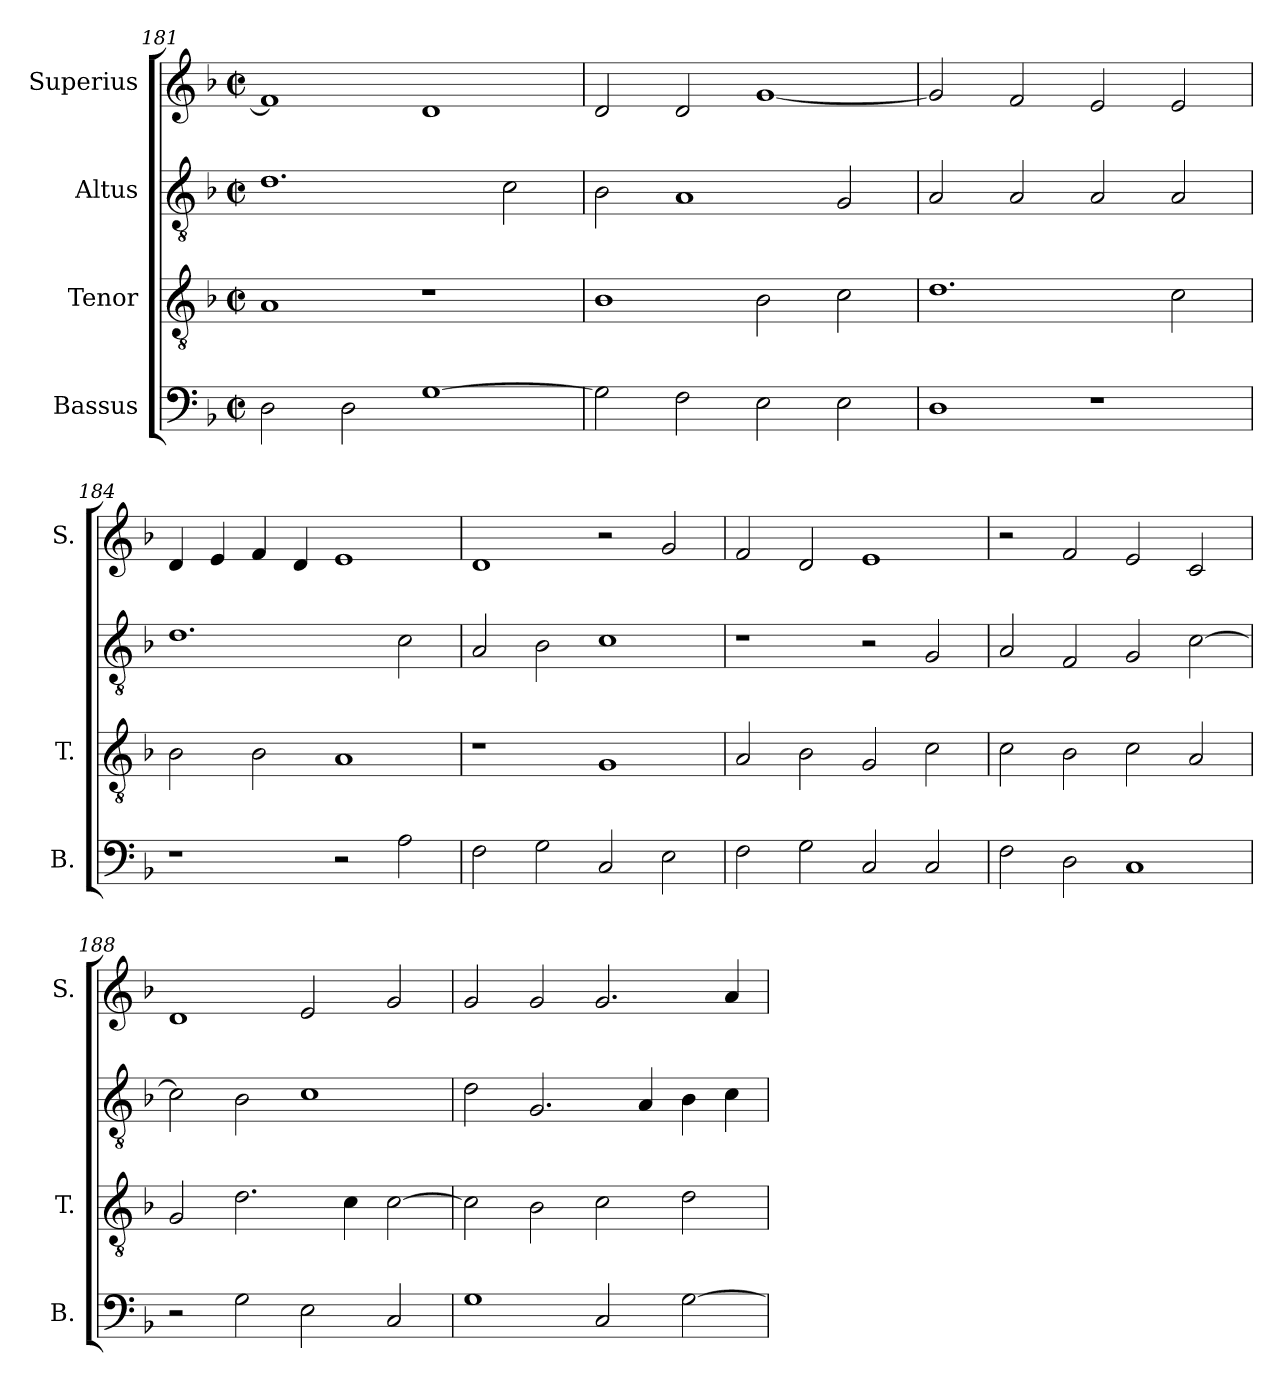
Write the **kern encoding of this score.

**kern	**kern	**kern	**kern
*part4	*part3	*part2	*part1
*staff4	*staff3	*staff2	*staff1
*I"Bassus	*I"Tenor	*I"Altus	*I"Superius
*I'B.	*I'T.	*	*I'S.
!!LO:PB:g=z
*clefF4	*clefGv2	*clefGv2	*clefG2
*	*ITrd7c12	*ITrd7c12	*
*k[b-]	*k[b-]	*k[b-]	*k[b-]
*F:	*F:	*F:	*F:
*M2/2	*M2/2	*M2/2	*M2/2
*met(c|)	*met(c|)	*met(c|)	*met(c|)
=181	=181	=181	=181
2Di\	1AAi	1.Di	1fi]
2Di\	.	.	.
[>1Gi	1r	.	1di
.	.	2Ci\	.
=182	=182	=182	=182
2Gi\]	1BB-i	2BB-i\	2di/
2Fi\	.	1AAi	2di/
2Ei\	2BB-i\	.	[<1gi
2Ei\	2Ci\	2GGi/	.
=183	=183	=183	=183
1Di	1.Di	2AAi/	2gi/]
.	.	2AAi/	2fi/
1r	.	2AAi/	2ei/
.	2Ci\	2AAi/	2ei/
=184	=184	=184	=184
1r	2BB-i\	1.Di	4di/
.	.	.	4ei/
.	2BB-i\	.	4fi/
.	.	.	4di/
2r	1AAi	.	1ei
2Ai\	.	2Ci\	.
=185	=185	=185	=185
2Fi\	1r	2AAi/	1di
2Gi\	.	2BB-i\	.
2Ci/	1GGi	1Ci	2r
2Ei\	.	.	2gi/
!!LO:LB:g=z
=186	=186	=186	=186
2Fi\	2AAi/	1r	2fi/
2Gi\	2BB-i\	.	2di/
2Ci/	2GGi/	2r	1ei
2Ci/	2Ci\	2GGi/	.
=187	=187	=187	=187
2Fi\	2Ci\	2AAi/	2r
2Di\	2BB-i\	2FFi/	2fi/
1Ci	2Ci\	2GGi/	2ei/
.	2AAi/	[>2Ci\	2ci/
=188	=188	=188	=188
2r	2GGi/	2Ci\]	1di
2Gi\	2.Di\	2BB-i\	.
2Ei\	.	1Ci	2ei/
.	4Ci\	.	.
2Ci/	[>2Ci\	.	2gi/
=189	=189	=189	=189
1Gi	2Ci\]	2Di\	2gi/
.	2BB-i\	2.GGi/	2gi/
2Ci/	2Ci\	.	2.gi/
.	.	4AAi/	.
[>2Gi\	2Di\	4BB-i\	.
.	.	4Ci\	4ai/
=	=	=	=
*-	*-	*-	*-
